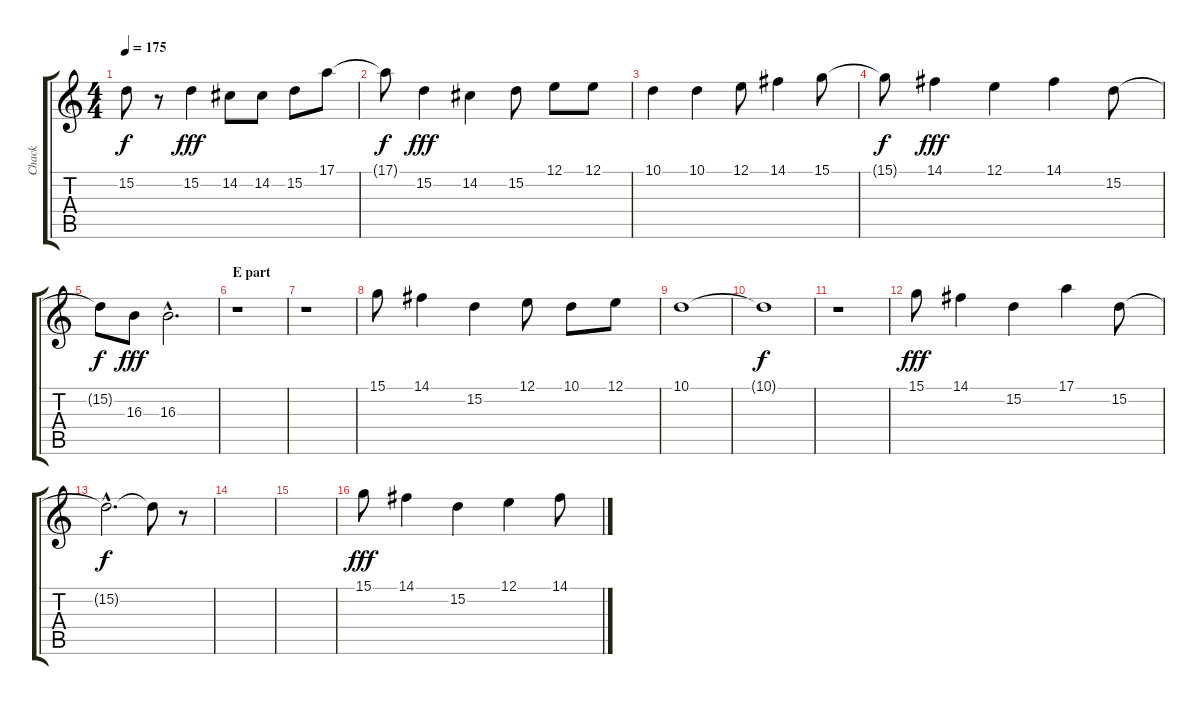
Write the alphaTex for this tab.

\track ("Chack" "Chack") {instrument synthvoice}
\staff {score tabs}
\tuning (E4 B3 G3 D3 A2 E2) {hide}
\ts (4 4)
\tempo 175
\clef g2
\ks c
15.2{t}.8{dy f} r.8 15.2.4{dy fff} 14.2.8 14.2.8 15.2.8 17.1.8 |
17.1{t}.8{dy f} 15.2.4{dy fff} 14.2.4 15.2.8 12.1.8 12.1.8 |
10.1.4 10.1.4 12.1.8 14.1.4 15.1.8 |
15.1{t}.8{dy f} 14.1.4{dy fff} 12.1.4 14.1.4 15.2.8 |
15.2{t}.8{dy f} 16.3.8{dy fff} 16.3{hac}.2{d} |
\section ("" "E part")
r.1 |
r.1 |
15.1.8 14.1.4 15.2.4 12.1.8 10.1.8 12.1.8 |
10.1.1 |
10.1{t}.1{dy f} |
r.1 |
15.1.8{dy fff} 14.1.4 15.2.4 17.1.4 15.2.8 |
15.2{hac t}.2{d dy f} 15.2{t}.8 r.8 |
|
|
15.1.8{dy fff} 14.1.4 15.2.4 12.1.4 14.1.8
